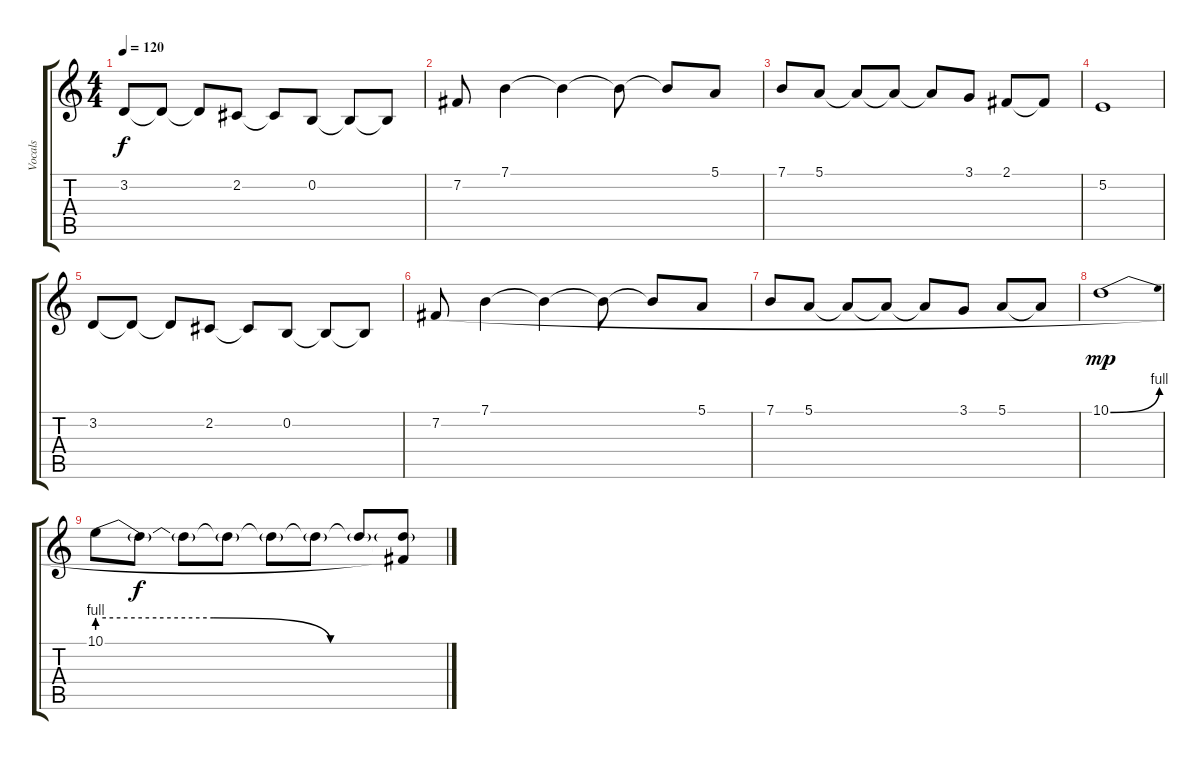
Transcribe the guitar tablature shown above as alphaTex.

\track ("Vocals" "Vocals") {instrument lead2sawtooth}
\staff {score tabs}
\tuning (E4 B3 G3 D3 A2 E2) {hide}
\ts (4 4)
\tempo 120
\clef g2
\ks c
3.2.8{dy f} 3.2{t}.8 3.2{t}.8 2.2.8 2.2{t}.8 0.2.8 0.2{t}.8 0.2{t}.8 |
7.2.8 7.1.4 7.1{t}.4 7.1{t}.8 7.1{t}.8 5.1.8 |
7.1.8 5.1.8 5.1{t}.8 5.1{t}.8 5.1{t}.8 3.1.8 2.1.8 2.1{t}.8 |
5.2.1 |
3.2.8 3.2{t}.8 3.2{t}.8 2.2.8 2.2{t}.8 0.2.8 0.2{t}.8 0.2{t}.8 |
7.2.8 7.1.4 7.1{t}.4 7.1{t}.8 7.1{t}.8 5.1.8 |
7.1.8 5.1.8 5.1{t}.8 5.1{t}.8 5.1{t}.8 3.1.8 5.1.8 5.1{t}.8 |
10.1{be (bend 0 0 60 4)}.1{dy mp} |
10.1{be (custom 0 4 20 4 40 0 60 0)}.8{volume 0} 10.1{t}.8{dy f} 10.1{t}.8 10.1{t}.8 10.1{t}.8 10.1{t}.8 10.1{t}.8 (10.1{t} 7.2{t}).8
